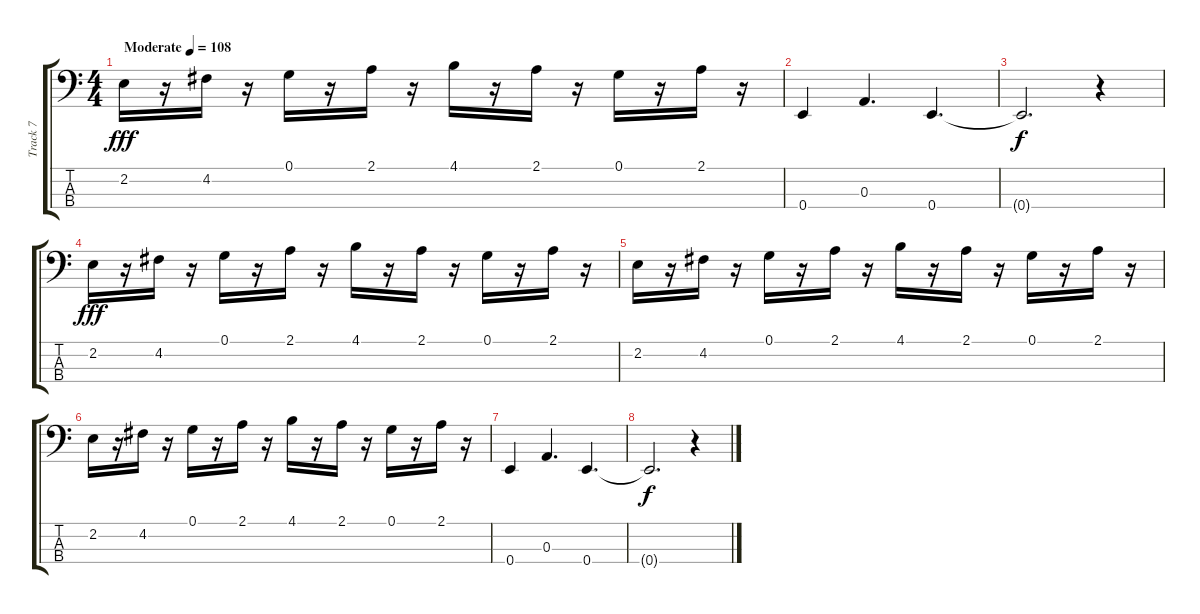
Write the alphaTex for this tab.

\track ("Track 7" "Track 7") {instrument fretlessbass}
\staff {score tabs}
\tuning (G2 D2 A1 E1) {hide}
\ts (4 4)
\tempo (108 "Moderate")
\clef f4
\ks c
2.2.16{dy fff instrument fretlessbass} r.16 4.2.16 r.16 0.1.16 r.16 2.1.16 r.16 4.1.16 r.16 2.1.16 r.16 0.1.16 r.16 2.1.16 r.16 |
0.4.4 0.3.4{d} 0.4.4{d} |
0.4{t}.2{d dy f} r.4 |
2.2.16{dy fff} r.16 4.2.16 r.16 0.1.16 r.16 2.1.16 r.16 4.1.16 r.16 2.1.16 r.16 0.1.16 r.16 2.1.16 r.16 |
2.2.16 r.16 4.2.16 r.16 0.1.16 r.16 2.1.16 r.16 4.1.16 r.16 2.1.16 r.16 0.1.16 r.16 2.1.16 r.16 |
2.2.16 r.16 4.2.16 r.16 0.1.16 r.16 2.1.16 r.16 4.1.16 r.16 2.1.16 r.16 0.1.16 r.16 2.1.16 r.16 |
0.4.4 0.3.4{d} 0.4.4{d} |
0.4{t}.2{d dy f} r.4
